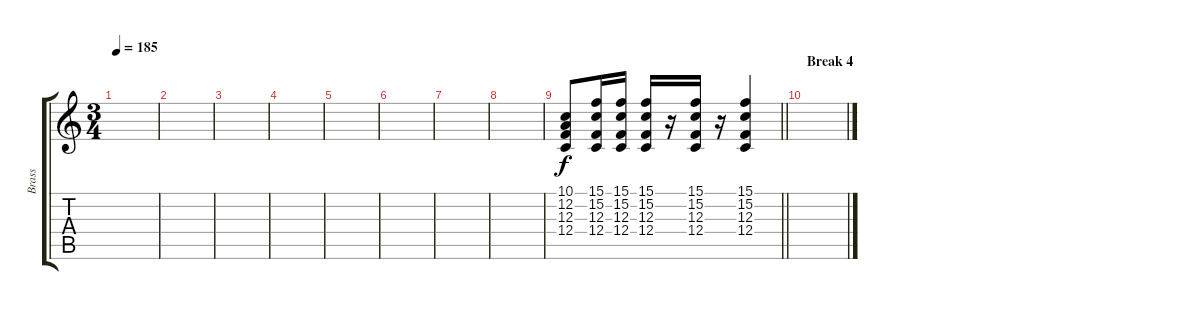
\track ("Brass" "Brass") {instrument brasssection}
\staff {score tabs}
\tuning (D4 A3 F3 C3 G2 D2) {hide}
\ts (3 4)
\tempo 185
\clef g2
\ks c
|
|
|
|
|
|
|
|
\barLineRight lightlight
(10.1 12.2 12.3 12.4).8 (15.1 15.2 12.3 12.4).16 (15.1 15.2 12.3 12.4).16 (15.1 15.2 12.3 12.4).16 r.16 (15.1 15.2 12.3 12.4).16 r.16 (15.1 15.2 12.3 12.4).4 |
\section ("" "Break 4")
